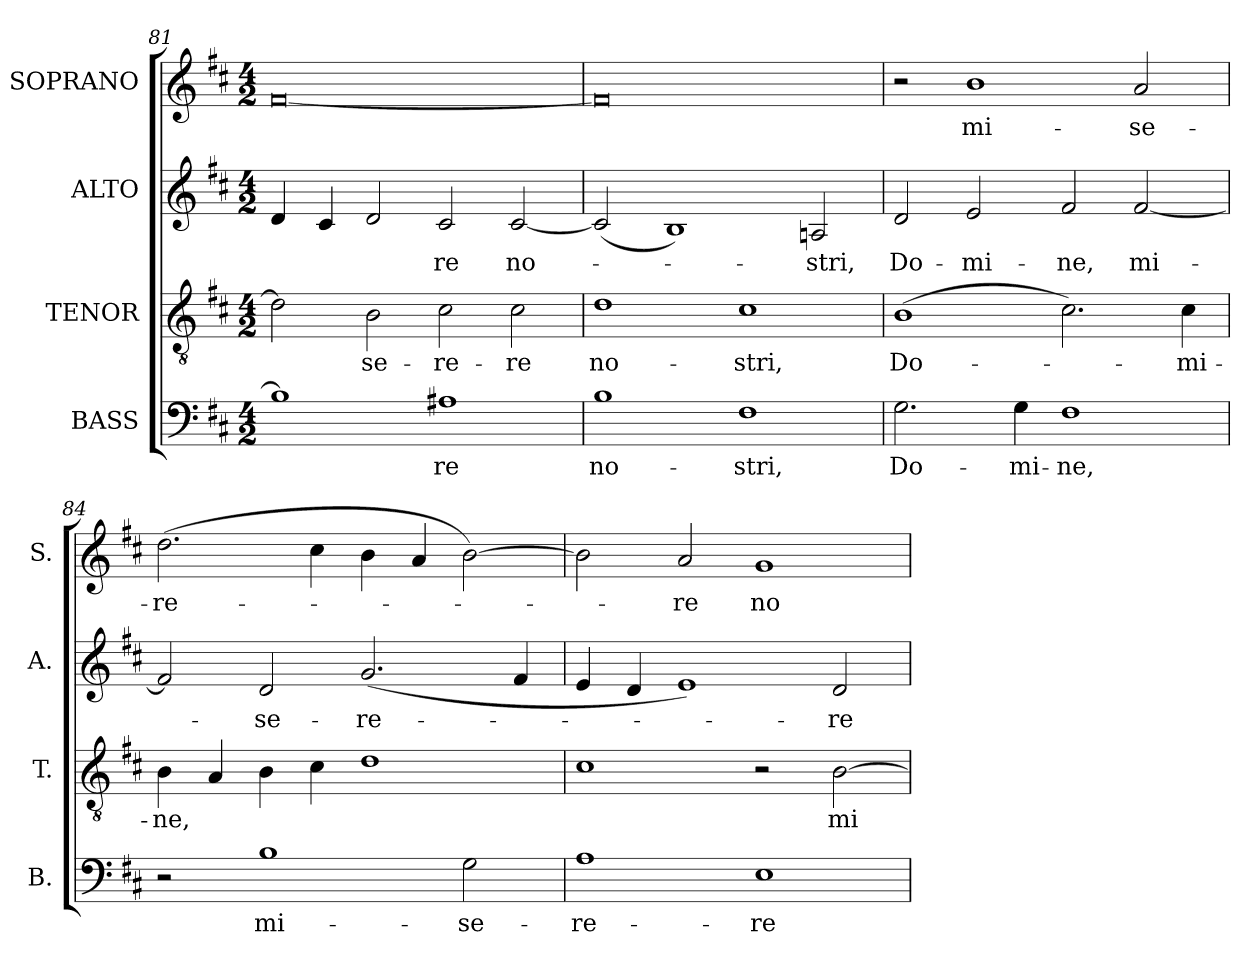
**kern	**text	**kern	**text	**kern	**text	**kern	**text
*part4	*part4	*part3	*part3	*part2	*part2	*part1	*part1
*staff4	*staff4	*staff3	*staff3	*staff2	*staff2	*staff1	*staff1
*I"BASS	*	*I"TENOR	*	*I"ALTO	*	*I"SOPRANO	*
*I'B.	*	*I'T.	*	*I'A.	*	*I'S.	*
!!LO:LB:g=z
*clefF4	*	*clefGv2	*	*clefG2	*	*clefG2	*
*	*	*ITrd7c12	*	*	*	*	*
*k[f#c#]	*	*k[f#c#]	*	*k[f#c#]	*	*k[f#c#]	*
*D:	*	*D:	*	*D:	*	*D:	*
*M4/2	*	*M4/2	*	*M4/2	*	*M4/2	*
=81	=81	=81	=81	=81	=81	=81	=81
1Bi]	.	2Di\]	.	4di/	.	[0f#i	.
.	.	.	.	4c#i/	.	.	.
!	!	!	!LO:LY:b:color=#000000	!	!	!	!
.	.	2BBi\	-se-	2di/	.	.	.
!	!LO:LY:b:color=#000000	!	!	!	!	!	!
!	!	!	!LO:LY:b:color=#000000	!	!	!	!
!	!	!	!	!	!LO:LY:b:color=#000000	!	!
1A#Xi	-re	2C#i\	-re-	2c#i/	-re	.	.
!	!	!	!LO:LY:b:color=#000000	!	!	!	!
!	!	!	!	!	!LO:LY:b:color=#000000	!	!
.	.	2C#i\	-re	[2c#i/	no-	.	.
=82	=82	=82	=82	=82	=82	=82	=82
!	!LO:LY:b:color=#000000	!	!	!	!	!	!
!	!	!	!LO:LY:b:color=#000000	!	!	!	!
1Bi	no-	1Di	no-	(2c#i/]	.	0f#i]	.
.	.	.	.	1Bi)	.	.	.
!	!LO:LY:b:color=#000000	!	!	!	!	!	!
!	!	!	!LO:LY:b:color=#000000	!	!	!	!
1F#i	-stri,	1C#i	-stri,	.	.	.	.
!	!	!	!	!	!LO:LY:b:color=#000000	!	!
.	.	.	.	2Ani/	-stri,	.	.
=83	=83	=83	=83	=83	=83	=83	=83
!	!LO:LY:b:color=#000000	!	!	!	!	!	!
!	!	!	!LO:LY:b:color=#000000	!	!	!	!
!	!	!	!	!	!LO:LY:b:color=#000000	!	!
2.Gi\	Do-	(1BBi	Do-	2di/	Do-	2r	.
!	!	!	!	!	!LO:LY:b:color=#000000	!	!
!	!	!	!	!	!	!	!LO:LY:b:color=#000000
.	.	.	.	2ei/	-mi-	1bi	mi-
!	!LO:LY:b:color=#000000	!	!	!	!	!	!
4Gi\	-mi-	.	.	.	.	.	.
!	!LO:LY:b:color=#000000	!	!	!	!	!	!
!	!	!	!	!	!LO:LY:b:color=#000000	!	!
1F#i	-ne,	2.C#i\)	.	2f#i/	-ne,	.	.
!	!	!	!	!	!LO:LY:b:color=#000000	!	!
!	!	!	!	!	!	!	!LO:LY:b:color=#000000
.	.	.	.	[2f#i/	mi-	2ai/	-se-
!	!	!	!LO:LY:b:color=#000000	!	!	!	!
.	.	4C#i\	-mi-	.	.	.	.
=84	=84	=84	=84	=84	=84	=84	=84
!	!	!	!LO:LY:b:color=#000000	!	!	!	!
!	!	!	!	!	!	!	!LO:LY:b:color=#000000
2r	.	4BBi\	-ne,	2f#i/]	.	(2.ddi\	-re-
.	.	4AAi/	.	.	.	.	.
!	!LO:LY:b:color=#000000	!	!	!	!	!	!
!	!	!	!	!	!LO:LY:b:color=#000000	!	!
1Bi	mi-	4BBi\	.	2di/	-se-	.	.
.	.	4C#i\	.	.	.	4cc#i\	.
!	!	!	!	!	!LO:LY:b:color=#000000	!	!
.	.	1Di	.	(2.gi/	-re-	4bi\	.
.	.	.	.	.	.	4ai/	.
!	!LO:LY:b:color=#000000	!	!	!	!	!	!
2Gi\	-se-	.	.	.	.	[2bi\)	.
.	.	.	.	4f#i/	.	.	.
=85	=85	=85	=85	=85	=85	=85	=85
!	!LO:LY:b:color=#000000	!	!	!	!	!	!
1Ai	-re-	1C#i	.	4ei/	.	2bi\]	.
.	.	.	.	4di/	.	.	.
!	!	!	!	!	!	!	!LO:LY:b:color=#000000
.	.	.	.	1ei)	.	2ai/	-re
!	!LO:LY:b:color=#000000	!	!	!	!	!	!
!	!	!	!	!	!	!	!LO:LY:b:color=#000000
1Ei	-re	2r	.	.	.	1gi	no-
!	!	!	!LO:LY:b:color=#000000	!	!	!	!
!	!	!	!	!	!LO:LY:b:color=#000000	!	!
.	.	[2BBi\	mi-	2di/	-re	.	.
=	=	=	=	=	=	=	=
*-	*-	*-	*-	*-	*-	*-	*-
